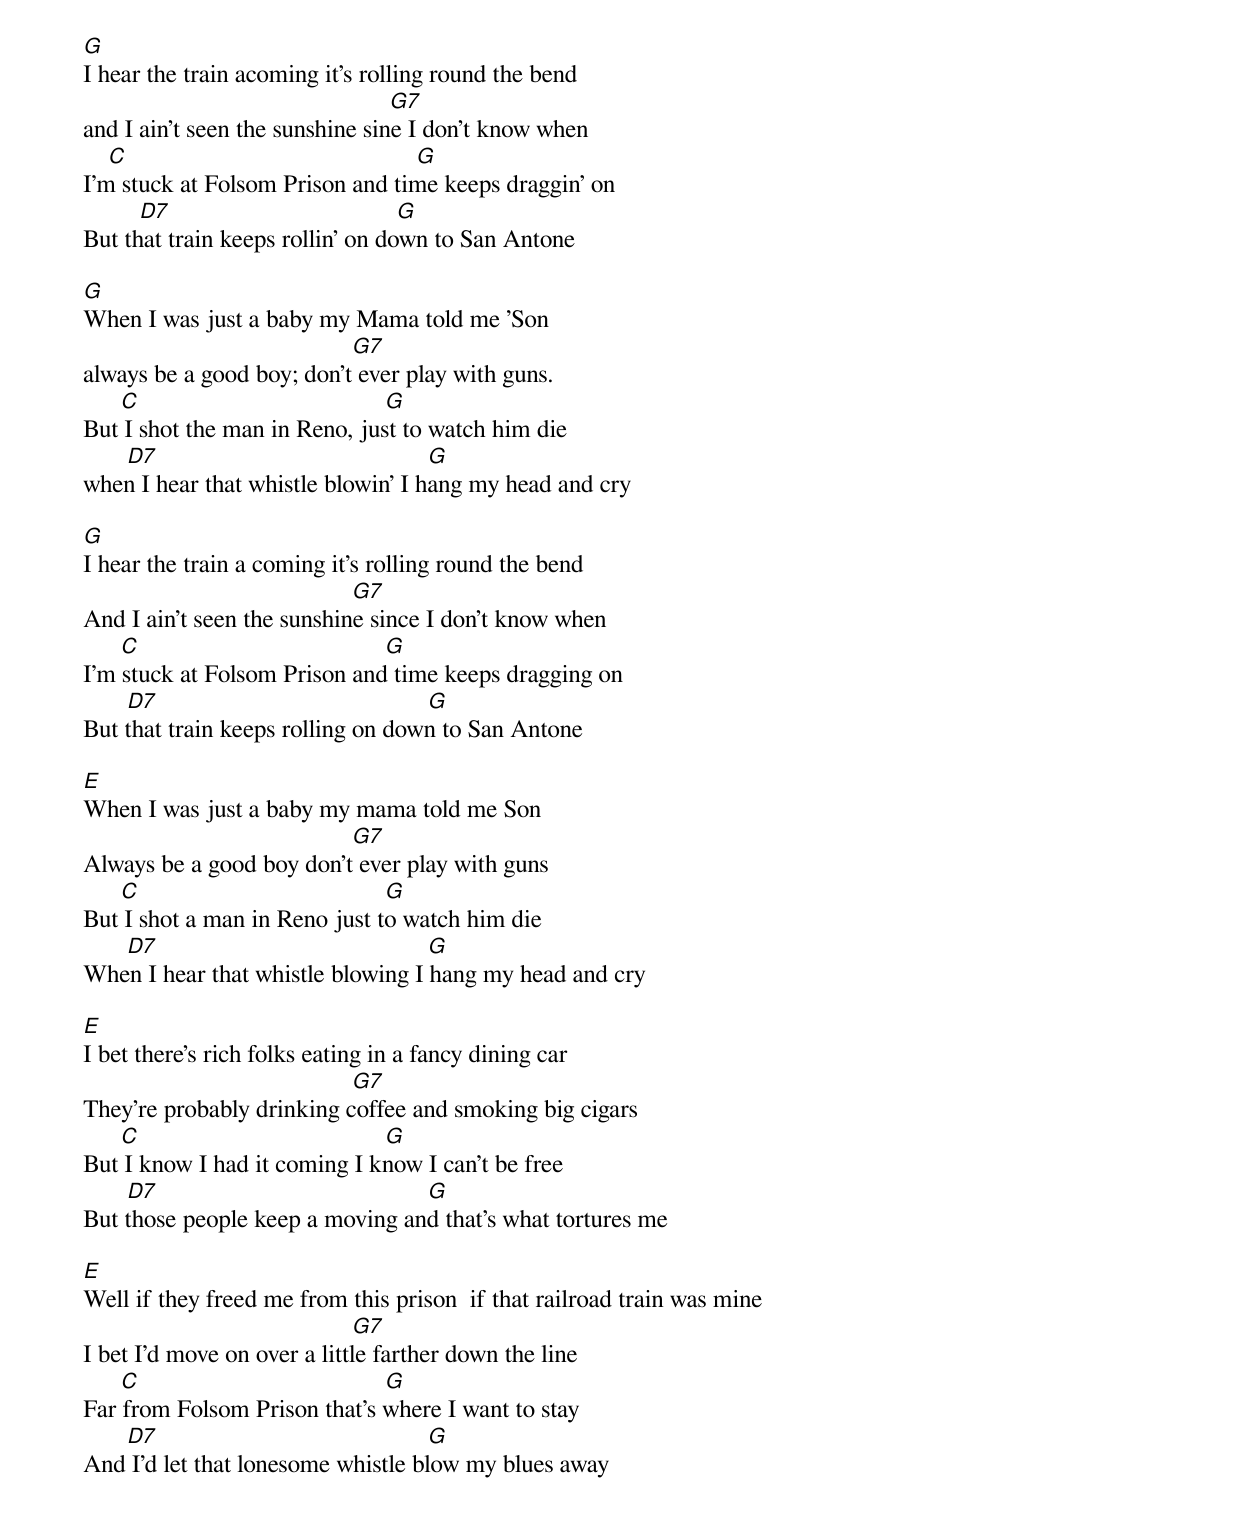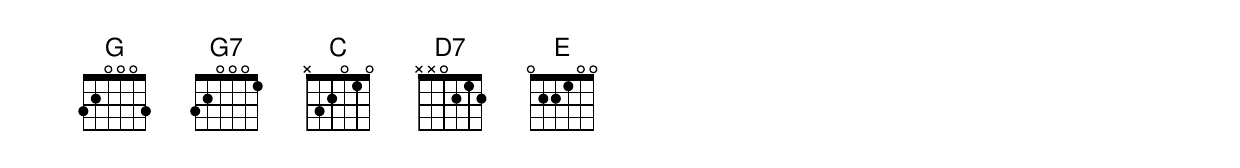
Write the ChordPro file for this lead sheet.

[G]
I hear the train acoming it's rolling round the bend
                                                 [G7]
and I ain't seen the sunshine sine I don't know when
    [C]                                              [G]
I'm stuck at Folsom Prison and time keeps draggin' on
         [D7]                                    [G]
But that train keeps rollin' on down to San Antone

[G]
When I was just a baby my Mama told me 'Son
                                           [G7]
always be a good boy; don't ever play with guns.
      [C]                                       [G]
But I shot the man in Reno, just to watch him die
       [D7]                                           [G]
when I hear that whistle blowin' I hang my head and cry

[G]
I hear the train a coming it's rolling round the bend
                                           [G7]
And I ain't seen the sunshine since I don't know when
      [C]                                       [G]
I'm stuck at Folsom Prison and time keeps dragging on
       [D7]                                           [G]
But that train keeps rolling on down to San Antone

[E]
When I was just a baby my mama told me Son
                                           [G7]
Always be a good boy don't ever play with guns
      [C]                                       [G]
But I shot a man in Reno just to watch him die
       [D7]                                           [G]
When I hear that whistle blowing I hang my head and cry

[E]
I bet there's rich folks eating in a fancy dining car
                                           [G7]
They're probably drinking coffee and smoking big cigars
      [C]                                       [G]
But I know I had it coming I know I can't be free
       [D7]                                           [G]
But those people keep a moving and that's what tortures me

[E]
Well if they freed me from this prison  if that railroad train was mine
                                           [G7]
I bet I'd move on over a little farther down the line
      [C]                                       [G]
Far from Folsom Prison that's where I want to stay
       [D7]                                           [G]
And I'd let that lonesome whistle blow my blues away
